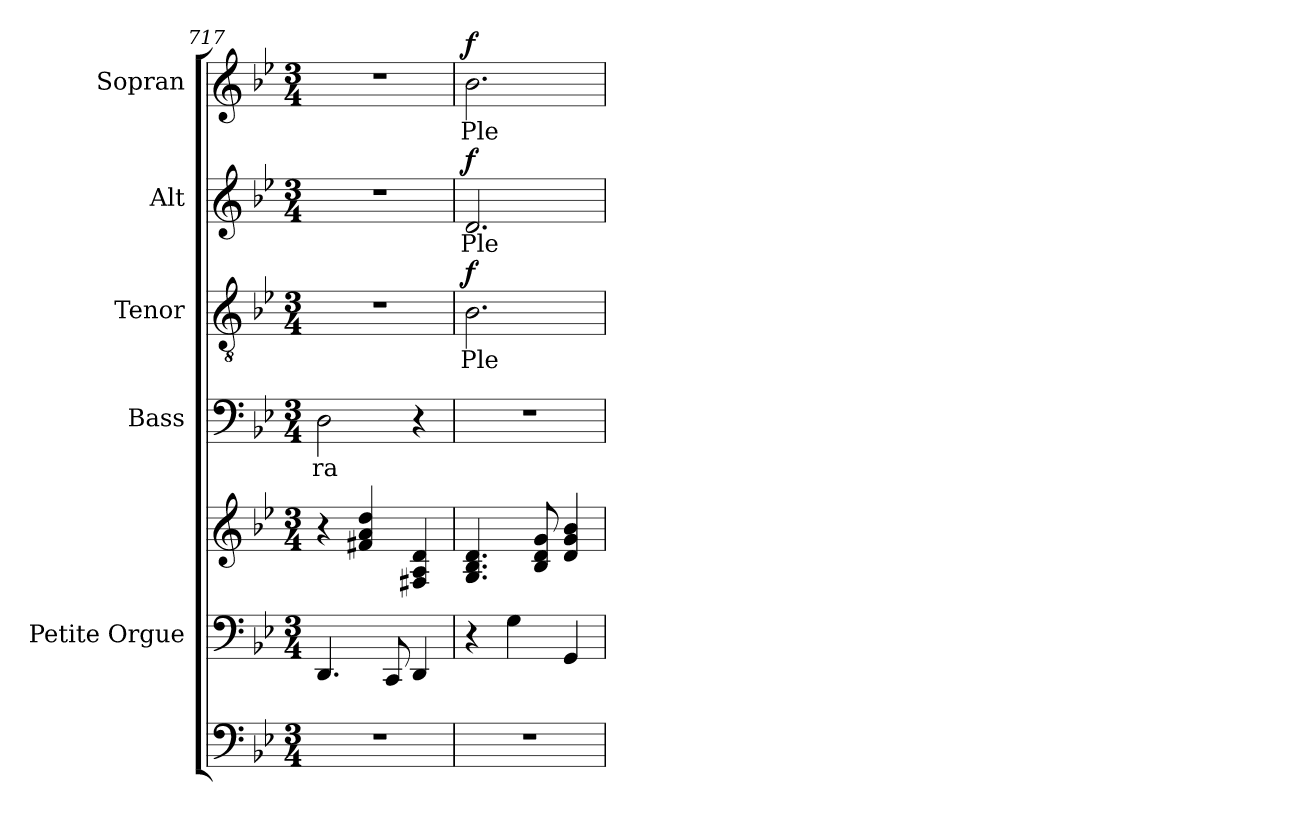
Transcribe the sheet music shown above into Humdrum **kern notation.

**kern	**kern	**kern	**kern	**text	**kern	**text	**dynam	**kern	**text	**dynam	**kern	**text	**dynam
*part6	*part5	*part5	*part4	*part4	*part3	*part3	*part3	*part2	*part2	*part2	*part1	*part1	*part1
*staff7	*staff6	*staff5	*staff4	*staff4	*staff3	*staff3	*staff3	*staff2	*staff2	*staff2	*staff1	*staff1	*staff1
*	*I"Petite Orgue	*	*I"Bass	*	*I"Tenor	*	*	*I"Alt	*	*	*I"Sopran	*	*
*	*I'Org. 1	*	*I'B.	*	*I'T.	*	*	*I'A.	*	*	*I'S.	*	*
*clefF4	*clefF4	*clefG2	*clefF4	*	*clefGv2	*	*	*clefG2	*	*	*clefG2	*	*
*k[b-e-]	*k[b-e-]	*k[b-e-]	*k[b-e-]	*	*k[b-e-]	*	*	*k[b-e-]	*	*	*k[b-e-]	*	*
*B-:	*B-:	*B-:	*B-:	*	*B-:	*	*	*B-:	*	*	*B-:	*	*
*M3/4	*M3/4	*M3/4	*M3/4	*	*M3/4	*	*	*M3/4	*	*	*M3/4	*	*
=717	=717	=717	=717	=717	=717	=717	=717	=717	=717	=717	=717	=717	=717
!	!	!	!	!LO:LY:b	!	!	!	!	!	!	!	!	!
2.r	4.DD/	4r	2D\	-ra	2.r	.	.	2.r	.	.	2.r	.	.
.	.	4f#X/ 4a/ 4dd/	.	.	.	.	.	.	.	.	.	.	.
.	8CC/	.	.	.	.	.	.	.	.	.	.	.	.
.	4DD/	4F#X/ 4A/ 4d/	4r	.	.	.	.	.	.	.	.	.	.
=718	=718	=718	=718	=718	=718	=718	=718	=718	=718	=718	=718	=718	=718
!	!	!	!	!	!	!LO:LY:b	!LO:DY:a	!	!LO:LY:b	!LO:DY:a	!	!LO:LY:b	!LO:DY:a
2.r	4r	4.G/ 4.B-/ 4.d/	2.r	.	2.B-\	Ple-	f	2.d/	Ple-	f	2.b-\	Ple-	f
.	4G\	.	.	.	.	.	.	.	.	.	.	.	.
.	.	8B-/ 8d/ 8g/	.	.	.	.	.	.	.	.	.	.	.
.	4GG/	4d/ 4g/ 4b-/	.	.	.	.	.	.	.	.	.	.	.
=	=	=	=	=	=	=	=	=	=	=	=	=	=
*-	*-	*-	*-	*-	*-	*-	*-	*-	*-	*-	*-	*-	*-
